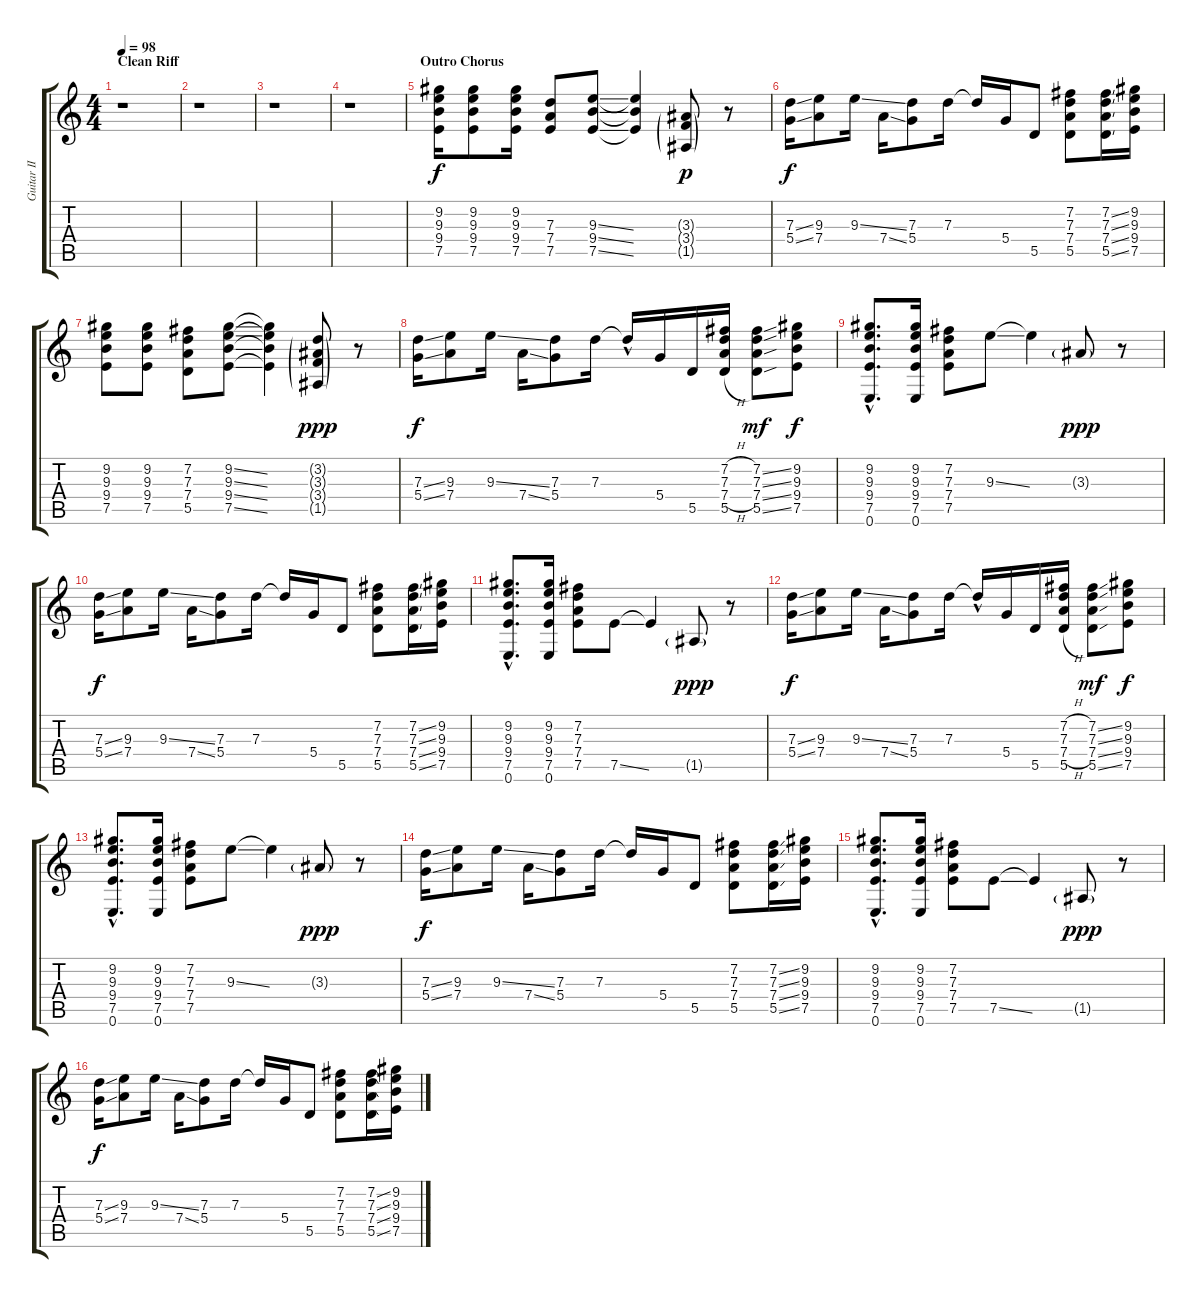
\track ("Guitar II" "Guitar II") {instrument overdrivenguitar}
\staff {score tabs}
\tuning (E4 B3 G3 D3 A2 E2) {hide}
\ts (4 4)
\section ("" "Clean Riff")
\tempo 98
\clef g2
\ks c
r.1{dy f} |
r.1 |
r.1 |
r.1 |
\section ("" "Outro Chorus")
(9.2 9.3 9.4 7.5).16 (9.2 9.3 9.4 7.5).8 (9.2 9.3 9.4 7.5).16 (7.3 7.4 7.5).8 (9.3{ss} 9.4{ss} 7.5{ss}).8 (9.3{t} 9.4{t} 7.5{t}).4 (3.3{g} 3.4{g} 1.5{g}).8{dy p} r.8 |
(7.3{ss} 5.4{ss}).16{dy f} (9.3 7.4).8 9.3{ss}.16 7.4{ss}.16 (7.3 5.4).8 7.3.16 7.3{t}.16 5.4.16 5.5.8 (7.2 7.3 7.4 5.5).8 (7.2{ss} 7.3{ss} 7.4{ss} 5.5{ss}).16 (9.2 9.3 9.4 7.5).16 |
(9.2 9.3 9.4 7.5).8 (9.2 9.3 9.4 7.5).8 (7.2 7.3 7.4 5.5).8 (9.2{ss} 9.3{ss} 9.4{ss} 7.5{ss}).8 (9.2{t} 9.3{t} 9.4{t} 7.5{t}).4 (3.2{g} 3.3{g} 3.4{g} 1.5{g}).8{dy ppp} r.8 |
(7.3{ss} 5.4{ss}).16{dy f} (9.3 7.4).8 9.3{ss}.16 7.4{ss}.16 (7.3 5.4).8 7.3.16 7.3{hac t}.16 5.4.16 5.5.16 (7.2{h} 7.3{h} 7.4{h} 5.5{h}).16 (7.2{ss} 7.3{ss} 7.4{ss} 5.5{ss}).8{dy mf} (9.2 9.3 9.4 7.5).8{dy f} |
(9.2{hac} 9.3{hac} 9.4{hac} 7.5{hac} 0.6{hac}).8{d} (9.2 9.3 9.4 7.5 0.6).16 (7.2 7.3 7.4 7.5).8 9.3{ss}.8 9.3{t}.4 3.3{g}.8{dy ppp} r.8 |
(7.3{ss} 5.4{ss}).16{dy f} (9.3 7.4).8 9.3{ss}.16 7.4{ss}.16 (7.3 5.4).8 7.3.16 7.3{t}.16 5.4.16 5.5.8 (7.2 7.3 7.4 5.5).8 (7.2{ss} 7.3{ss} 7.4{ss} 5.5{ss}).16 (9.2 9.3 9.4 7.5).16 |
(9.2{hac} 9.3{hac} 9.4{hac} 7.5{hac} 0.6{hac}).8{d volume 8} (9.2 9.3 9.4 7.5 0.6).16 (7.2 7.3 7.4 7.5).8 7.5{ss}.8 7.5{t}.4 1.5{g}.8{dy ppp} r.8 |
(7.3{ss} 5.4{ss}).16{dy f} (9.3 7.4).8 9.3{ss}.16 7.4{ss}.16 (7.3 5.4).8 7.3.16 7.3{hac t}.16 5.4.16 5.5.16 (7.2{h} 7.3{h} 7.4{h} 5.5{h}).16 (7.2{ss} 7.3{ss} 7.4{ss} 5.5{ss}).8{dy mf} (9.2 9.3 9.4 7.5).8{dy f} |
(9.2{hac} 9.3{hac} 9.4{hac} 7.5{hac} 0.6{hac}).8{d volume 4} (9.2 9.3 9.4 7.5 0.6).16 (7.2 7.3 7.4 7.5).8 9.3{ss}.8 9.3{t}.4 3.3{g}.8{dy ppp} r.8 |
(7.3{ss} 5.4{ss}).16{dy f} (9.3 7.4).8 9.3{ss}.16 7.4{ss}.16 (7.3 5.4).8 7.3.16 7.3{t}.16 5.4.16 5.5.8 (7.2 7.3 7.4 5.5).8 (7.2{ss} 7.3{ss} 7.4{ss} 5.5{ss}).16 (9.2 9.3 9.4 7.5).16 |
(9.2{hac} 9.3{hac} 9.4{hac} 7.5{hac} 0.6{hac}).8{d volume 0} (9.2 9.3 9.4 7.5 0.6).16 (7.2 7.3 7.4 7.5).8 7.5{ss}.8 7.5{t}.4 1.5{g}.8{dy ppp} r.8 |
(7.3{ss} 5.4{ss}).16{dy f} (9.3 7.4).8 9.3{ss}.16 7.4{ss}.16 (7.3 5.4).8 7.3.16 7.3{t}.16 5.4.16 5.5.8 (7.2 7.3 7.4 5.5).8 (7.2{ss} 7.3{ss} 7.4{ss} 5.5{ss}).16 (9.2 9.3 9.4 7.5).16
